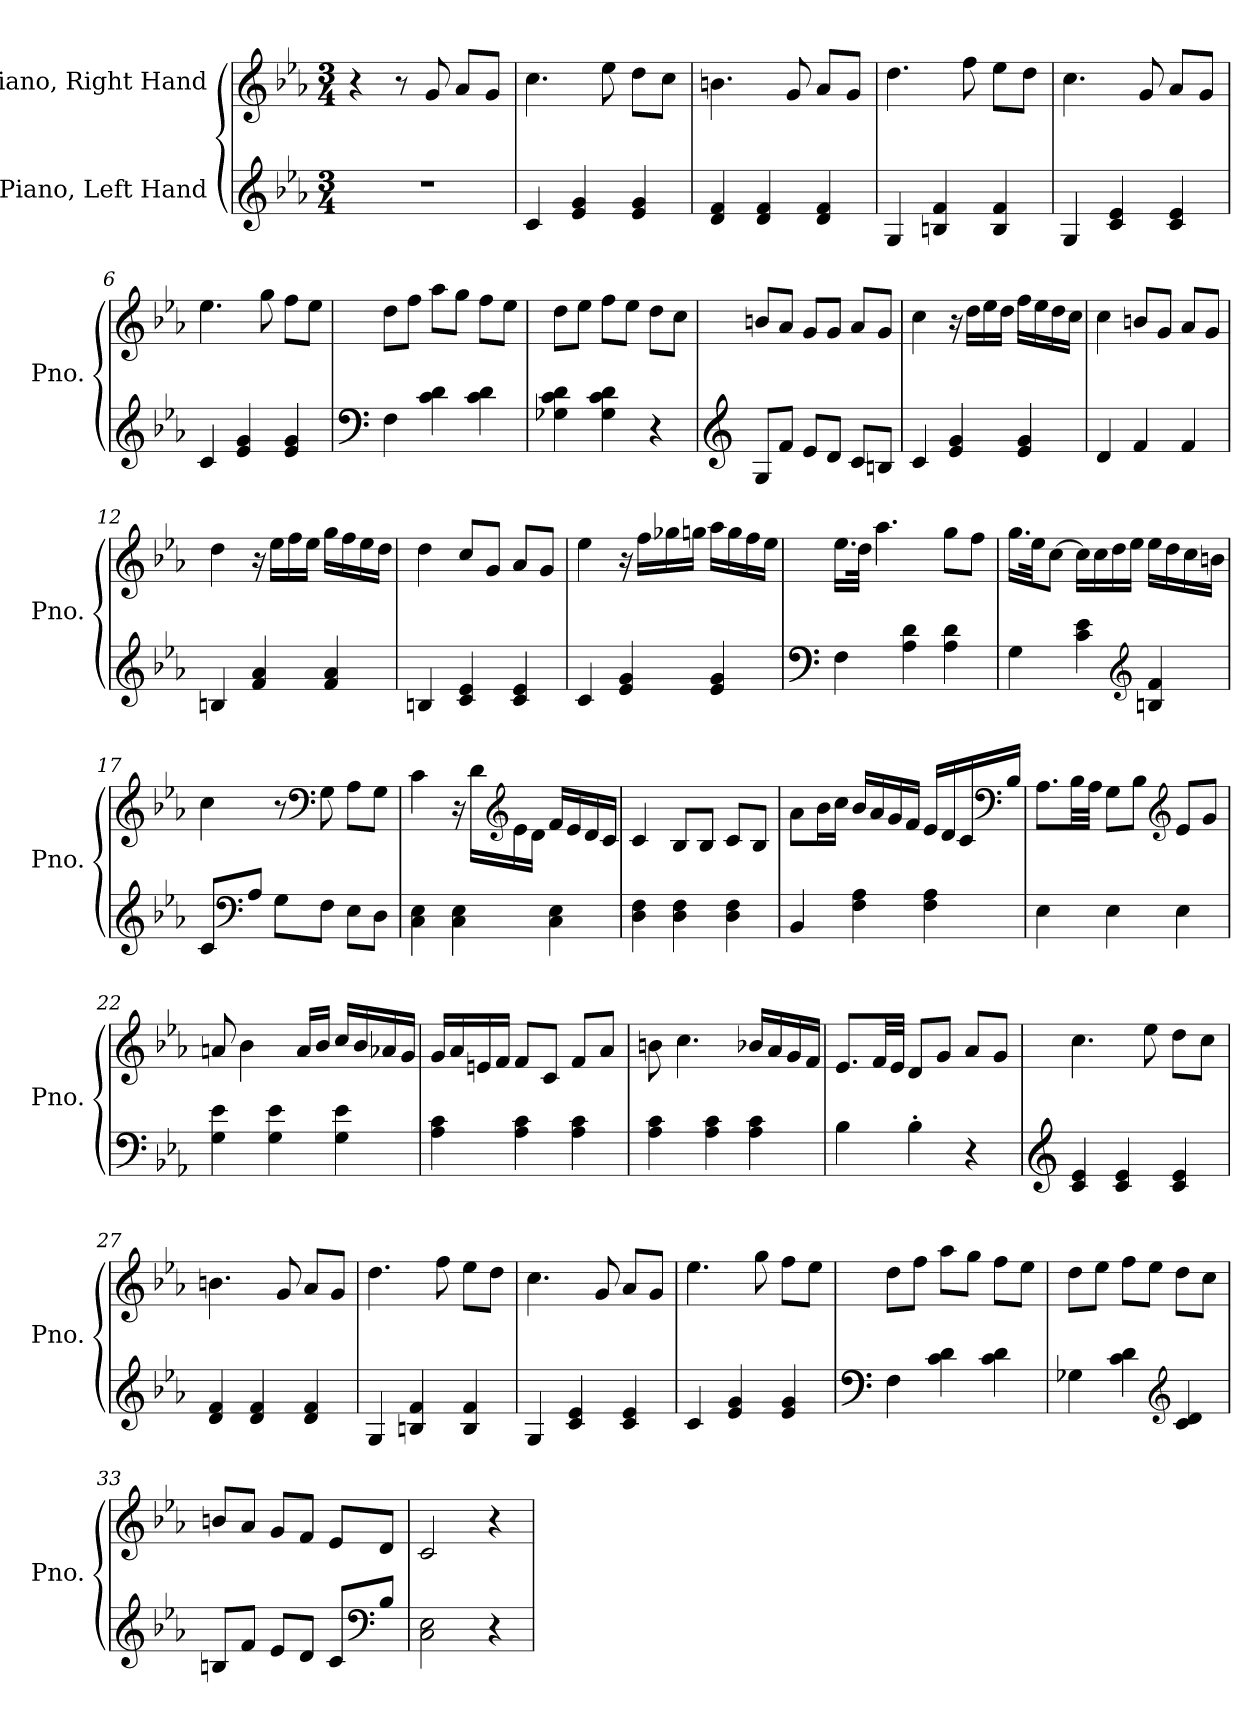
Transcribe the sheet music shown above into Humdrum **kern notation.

**kern	**kern
*part2	*part1
*staff2	*staff1
*I"Piano, Left Hand	*I"Piano, Right Hand
*I'Pno.	*I'Pno.
*clefG2	*clefG2
*k[b-e-a-]	*k[b-e-a-]
*M3/4	*M3/4
*MM100	*MM100
=1	=1
2.r	4r
.	8r
.	8g/
.	8a-/L
.	8g/J
=2	=2
4c/	4.cc\
4e-/ 4g/	.
.	8ee-\
4e-/ 4g/	8dd\L
.	8cc\J
=3	=3
4d/ 4f/	4.bn\
4d/ 4f/	.
.	8g/
4d/ 4f/	8a-/L
.	8g/J
=4	=4
4G/	4.dd\
4Bn/ 4f/	.
.	8ff\
4B/ 4f/	8ee-\L
.	8dd\J
=5	=5
4G/	4.cc\
4c/ 4e-/	.
.	8g/
4c/ 4e-/	8a-/L
.	8g/J
=6	=6
4c/	4.ee-\
4e-/ 4g/	.
.	8gg\
4e-/ 4g/	8ff\L
.	8ee-\J
!!LO:LB:g=z
=7	=7
*clefF4	*
4F\	8dd\L
.	8ff\J
4c\ 4d\	8aa-\L
.	8gg\J
4c\ 4d\	8ff\L
.	8ee-\J
=8	=8
4G-X\ 4c\ 4d\	8dd\L
.	8ee-\J
4G-\ 4c\ 4d\	8ff\L
.	8ee-\J
4r	8dd\L
.	8cc\J
=9	=9
*clefG2	*
8G/L	8bn/L
8f/J	8a-/J
8e-/L	8g/L
8d/J	8g/J
8c/L	8a-/L
8Bn/J	8g/J
=10	=10
4c/	4cc\
4e-/ 4g/	16r
.	16dd\LL
.	16ee-\
.	16dd\JJ
4e-/ 4g/	16ff\LL
.	16ee-\
.	16dd\
.	16cc\JJ
=11	=11
4d/	4cc\
4f/	8bn/L
.	8g/J
4f/	8a-/L
.	8g/J
!!LO:LB:g=z
=12	=12
4Bn/	4dd\
4f/ 4a-/	16r
.	16ee-\LL
.	16ff\
.	16ee-\JJ
4f/ 4a-/	16gg\LL
.	16ff\
.	16ee-\
.	16dd\JJ
=13	=13
4Bn/	4dd\
4c/ 4e-/	8cc/L
.	8g/J
4c/ 4e-/	8a-/L
.	8g/J
=14	=14
4c/	4ee-\
4e-/ 4g/	16r
.	16ff\LL
.	16gg-X\
.	16ggn\JJ
4e-/ 4g/	16aa-\LL
.	16gg\
.	16ff\
.	16ee-\JJ
=15	=15
*clefF4	*
4F\	16.ee-\LL
.	32dd\JJk
.	4.aa-\
4A-\ 4d\	.
4A-\ 4d\	8gg\L
.	8ff\J
!!LO:LB:g=z
=16	=16
4G\	16.gg\LL
.	32ee-\JK
.	[8cc\J
4c\ 4e-\	16cc\LL]
.	16cc\
.	16dd\
.	16ee-\JJ
*clefG2	*
4Bn/ 4f/	16ee-\LL
.	16dd\
.	16cc\
.	16bn\JJ
=17	=17
8c/L	4cc\
*clefF4	*
8A-/J	.
8G\L	8r
*	*clefF4
8F\J	8G\
8E-\L	8A-\L
8D\J	8G\J
=18	=18
4C\ 4E-\	4c\
4C\ 4E-\	16r
.	16d\LL
*	*clefG2
.	16e-\
.	16d\JJ
4C\ 4E-\	16f/LL
.	16e-/
.	16d/
.	16c/JJ
=19	=19
4D\ 4F\	4c/
4D\ 4F\	8B-/L
.	8B-/J
4D\ 4F\	8c/L
.	8B-/J
!!LO:LB:g=z
=20	=20
4BB-/	8a-\L
.	16b-\L
.	16cc\JJ
4F\ 4A-\	16b-/LL
.	16a-/
.	16g/
.	16f/JJ
4F\ 4A-\	16e-/LL
.	16d/
.	16c/
*	*clefF4
.	16B-/JJ
=21	=21
4E-\	8.A-\L
.	32B-\LL
.	32A-\JJJ
4E-\	8G\L
.	8B-\J
*	*clefG2
4E-\	8e-/L
.	8g/J
=22	=22
4G\ 4e-\	8an/
.	4b-\
4G\ 4e-\	.
.	16a/LL
.	16b-/JJ
4G\ 4e-\	16cc/LL
.	16b-/
.	16a-X/
.	16g/JJ
=23	=23
4A-\ 4c\	16g/LL
.	16a-/
.	16en/
.	16f/JJ
4A-\ 4c\	8f/L
.	8c/J
4A-\ 4c\	8f/L
.	8a-/J
!!LO:LB:g=z
=24	=24
4A-\ 4c\	8bn\
.	4.cc\
4A-\ 4c\	.
4A-\ 4c\	16b-X/LL
.	16a-/
.	16g/
.	16f/JJ
=25	=25
4B-\	8.e-/L
.	32f/LL
.	32e-/JJJ
4B-'\	8d/L
.	8g/J
4r	8a-/L
.	8g/J
=26	=26
*clefG2	*
4c/ 4e-/	4.cc\
4c/ 4e-/	.
.	8ee-\
4c/ 4e-/	8dd\L
.	8cc\J
=27	=27
4d/ 4f/	4.bn\
4d/ 4f/	.
.	8g/
4d/ 4f/	8a-/L
.	8g/J
=28	=28
4G/	4.dd\
4Bn/ 4f/	.
.	8ff\
4B/ 4f/	8ee-\L
.	8dd\J
=29	=29
4G/	4.cc\
4c/ 4e-/	.
.	8g/
4c/ 4e-/	8a-/L
.	8g/J
!!LO:PB:g=z
=30	=30
4c/	4.ee-\
4e-/ 4g/	.
.	8gg\
4e-/ 4g/	8ff\L
.	8ee-\J
=31	=31
*clefF4	*
4F\	8dd\L
.	8ff\J
4c\ 4d\	8aa-\L
.	8gg\J
4c\ 4d\	8ff\L
.	8ee-\J
=32	=32
4G-X\	8dd\L
.	8ee-\J
4c\ 4d\	8ff\L
.	8ee-\J
*clefG2	*
4c/ 4d/	8dd\L
.	8cc\J
=33	=33
8Bn/L	8bn/L
8f/J	8a-/J
8e-/L	8g/L
8d/J	8f/J
8c/L	8e-/L
*clefF4	*
8B/J	8d/J
=34	=34
2C\ 2E-\	2c/
4r	4r
=	=
*-	*-
